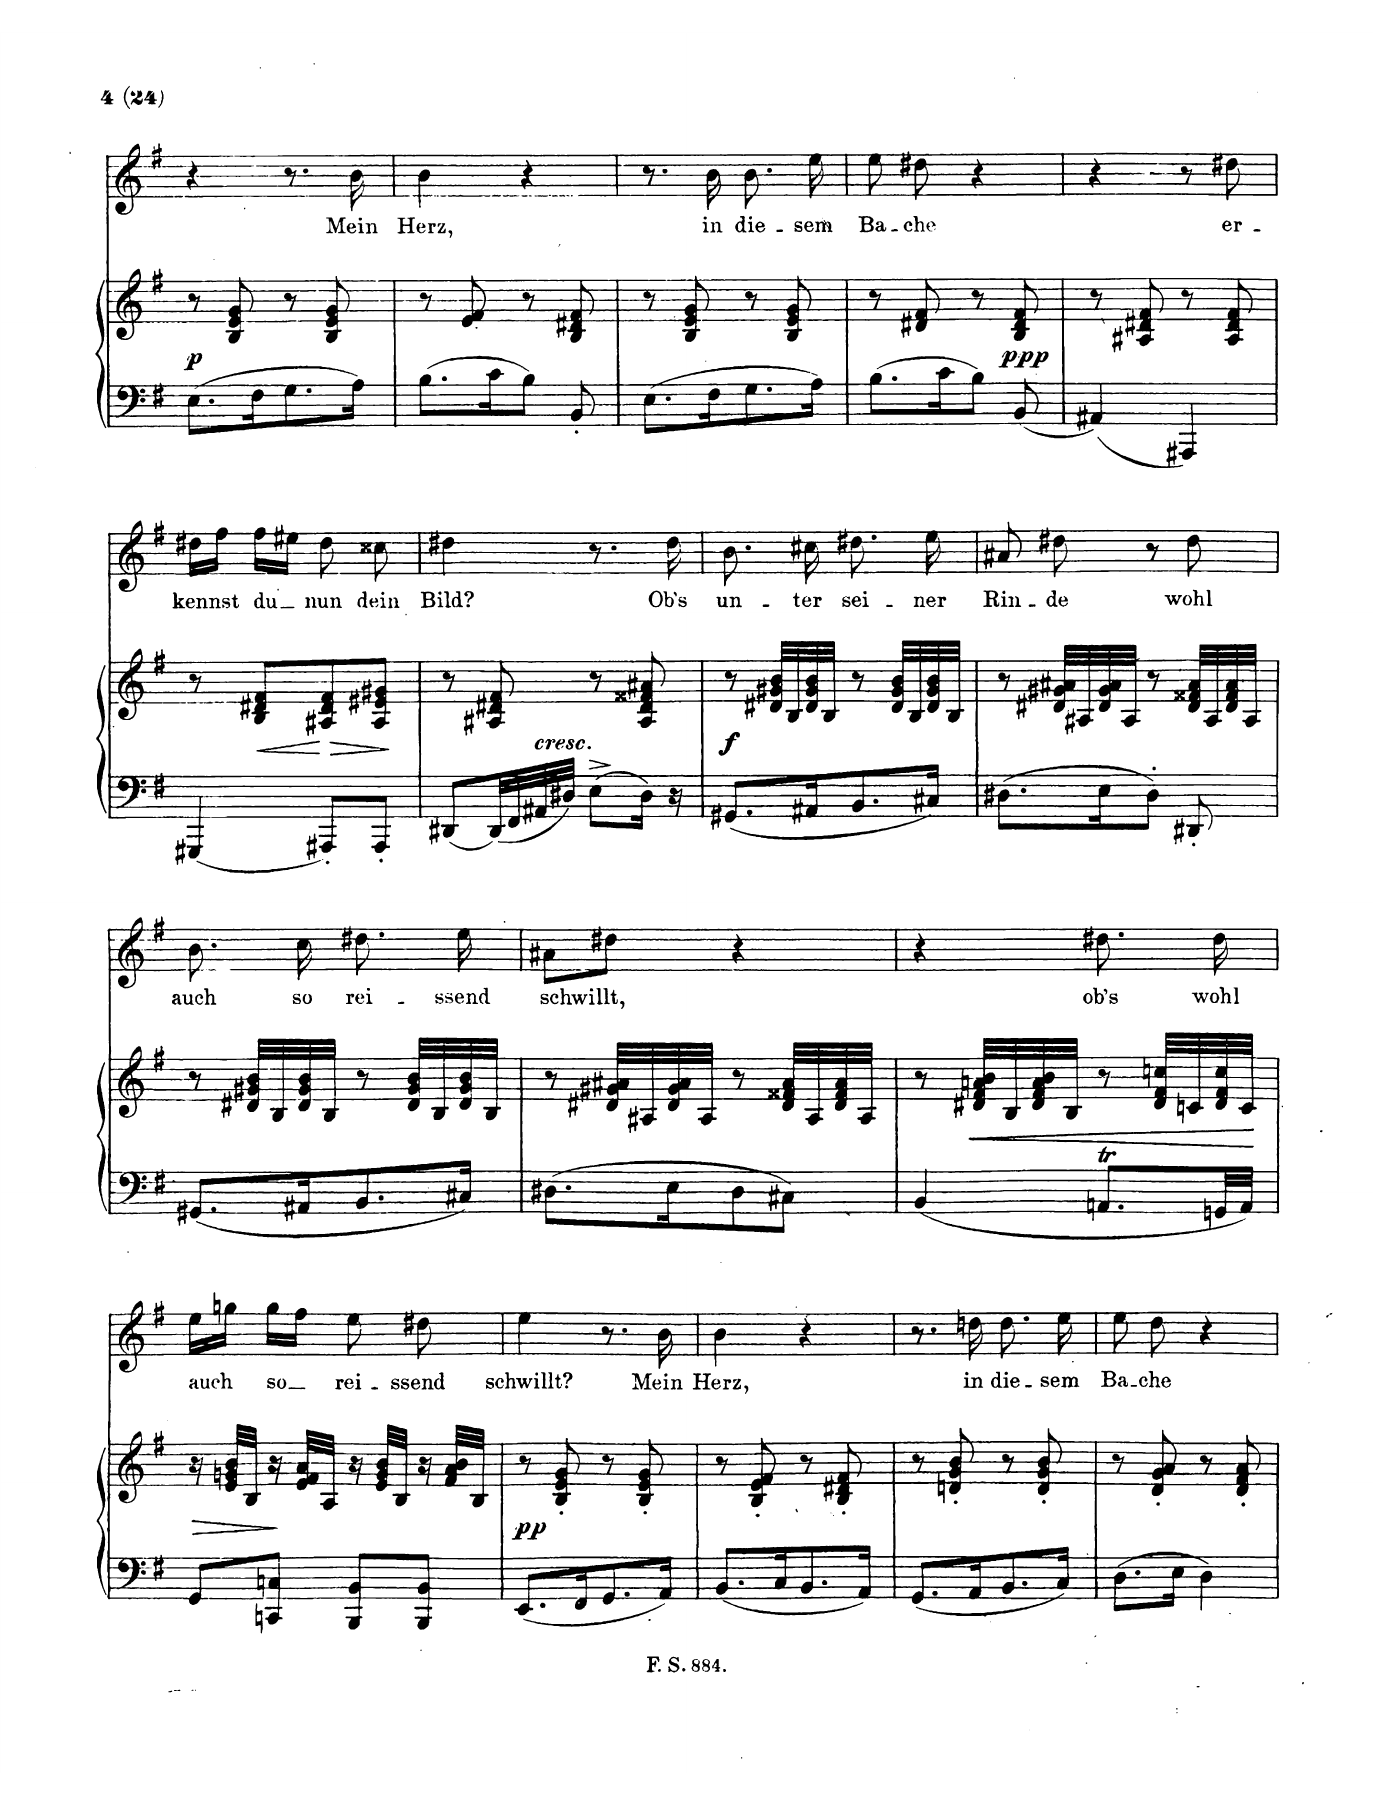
**kern	**kern	**dynam	**kern	**text
*part2	*part2	*part2	*part1	*part1
*staff3	*staff2	*staff2/3	*staff1	*staff1
*I"Pianoforte	*	*	*I"Singstimme Voice	*
*I'Pno	*	*	*	*
*clefF4	*clefG2	*	*clefG2	*
*k[f#]	*k[f#]	*	*k[f#]	*
*M2/4	*M2/4	*	*M2/4	*
=41	=41	=41	=41	=41
!	!	!LO:DY:b	!	!
8.E\L	8r	p	4r	.
.	8B/ 8e/ 8g/	.	.	.
16F#\K	.	.	.	.
8.G\	8r	.	8.r	.
.	8B/ 8e/ 8g/	.	.	.
16A\Jk	.	.	16b\	Mein
=42	=42	=42	=42	=42
8.B\L	8r	.	4b\	Herz,
.	8e/ 8f#/	.	.	.
16c\K	.	.	.	.
8B\J	8r	.	4r	.
8BB'/	8B/ 8d#X/ 8f#/	.	.	.
=43	=43	=43	=43	=43
8.E\L	8r	.	8.r	.
.	8B/ 8e/ 8g/	.	.	.
16F#\K	.	.	16b\	in
8.G\	8r	.	8.b\	die-
.	8B/ 8e/ 8g/	.	.	.
16A\Jk	.	.	16ee\	-sem
=44	=44	=44	=44	=44
8.B\L	8r	.	8ee\	Ba-
.	8d#X/ 8f#/	.	8dd#X\	-che
16c\K	.	.	.	.
8B\J	8r	.	4r	.
!	!	!LO:DY:b	!	!
8BB/	8B/ 8d#/ 8f#/	ppp	.	.
=45	=45	=45	=45	=45
4AA#X/	8r	.	4r	.
.	8A#X/ 8d#X/ 8f#/	.	.	.
4AAA#X/	8r	.	8r	.
.	8A#/ 8d#/ 8f#/	.	8dd#X\	er-
=46	=46	=46	=46	=46
4GGG#X/	8r	.	(16dd#X\LL	-kennst
.	.	.	16ff#\JJ)	.
!	!	!LO:HP:b	!	!
.	8B/ 8d#X/ 8f#/	<	(16ff#\LL	du
.	.	.	16ee#X\JJ)	.
!	!	!LO:HP:n=1:b	!	!
8AAA#X`/L	8A#X/ 8d#/ 8f#/L	[ >	8dd#\L	nun
8AAA#`/J	8A#/ 8e#X/ 8g#X/J	.	8cc##X\J	dein
.	.	]	.	.
=47	=47	=47	=47	=47
8DD#X/L	8r	.	4dd#X\	Bild?
!	!LO:TX:b:i:t=cresc.	!	!	!
32DD#/LL	8A#X/ 8d#X/ 8f#/	.	.	.
32FF#/	.	.	.	.
32AA#X/	.	.	.	.
32D#X/JJJ	.	.	.	.
8E^<\L	8r	.	8.r	.
16D#\Jk	8A#/ 8d#/ 8f##X/ 8a#X/	.	.	.
16r	.	.	16dd#\	Ob’s
=48	=48	=48	=48	=48
8.GG#X/L	8r	.	8.b\	un-
.	32d#X/ 32g#X/ 32b/LLL	.	.	.
.	32B/	.	.	.
16AA#X/K	32d#/ 32g#/ 32b/	.	16cc#X\	-ter
.	32B/JJJ	.	.	.
8.BB/	8r	.	8.dd#X\	sei-
.	32d#/ 32g#/ 32b/LLL	.	.	.
.	32B/	.	.	.
16C#X/Jk	32d#/ 32g#/ 32b/	.	16ee\	-ner
.	32B/JJJ	.	.	.
=49	=49	=49	=49	=49
8.D#X\L	8r	.	8a#X/	Rin-
.	32d#X/ 32g#X/ 32a#X/LLL	.	8dd#X\	-de
.	32A#X/	.	.	.
16E\K	32d#/ 32g#/ 32a#/	.	.	.
.	32A#/JJJ	.	.	.
8D#'\J	8r	.	8r	.
8DD#X'/	32d#/ 32f##X/ 32a#/LLL	.	8dd#\	wohl
.	32A#/	.	.	.
.	32d#/ 32f##/ 32a#/	.	.	.
.	32A#/JJJ	.	.	.
=50	=50	=50	=50	=50
8.GG#X/L	8r	.	8.b\	auch
.	32d#X/ 32g#X/ 32b/LLL	.	.	.
.	32B/	.	.	.
16AA#X/K	32d#/ 32g#/ 32b/	.	16cc#X\	so
.	32B/JJJ	.	.	.
8.BB/	8r	.	8.dd#X\	rei-
.	32d#/ 32g#/ 32b/LLL	.	.	.
.	32B/	.	.	.
16C#X/Jk	32d#/ 32g#/ 32b/	.	16ee\	-ssend
.	32B/JJJ	.	.	.
=51	=51	=51	=51	=51
8.D#X\L	8r	.	8a#X\L	schwillt,
.	32d#X/ 32g#X/ 32a#X/LLL	.	8dd#X\J	.
.	32A#X/	.	.	.
16E\K	32d#/ 32g#/ 32a#/	.	.	.
.	32A#/JJJ	.	.	.
8D#\	8r	.	4r	.
8C#X\J	32d#/ 32f##X/ 32a#/LLL	.	.	.
.	32A#/	.	.	.
.	32d#/ 32f##/ 32a#/	.	.	.
.	32A#/JJJ	.	.	.
=52	=52	=52	=52	=52
4BB/	8r	.	4r	.
!	!	!LO:HP:b	!	!
.	32d#X/ 32f#X/ 32an/ 32b/LLL	<	.	.
.	32B/	.	.	.
.	32d#/ 32f#/ 32a/ 32b/	.	.	.
.	32B/JJJ	.	.	.
8.AAnT/L	8r	.	8.dd#X\	ob’s
.	32d#/ 32f#/ 32ccn/LLL	.	.	.
.	32cn/	.	.	.
32GGn/LL	32d#/ 32f#/ 32cc/	.	16dd#\	wohl
32AA/JJJ	32c/JJJ	.	.	.
.	.	[	.	.
=53	=53	=53	=53	=53
!	!	!LO:HP:b	!	!
8GG/L	16r	>	16ee\LL	auch
.	32e/ 32gn/ 32b/LLL	.	16ggn\JJ	.
.	32B/JJJ	.	.	.
8CCn/ 8Cn/	16r	.	16gg\LL	so
.	32e/ 32f#/ 32a/LLL	]	16ff#\JJ	.
.	32A/JJJ	.	.	.
8BBB/ 8BB/	16r	.	8ee\	rei-
.	32e/ 32g/ 32b/LLL	.	.	.
.	32B/JJJ	.	.	.
8BBB/ 8BB/J	16r	.	8dd#X\	-ssend
.	32f#/ 32a/ 32b/LLL	.	.	.
.	32B/JJJ	.	.	.
=54	=54	=54	=54	=54
!	!	!LO:DY:b	!	!
8.EE/L	8r	pp	4ee\	schwillt?
.	8B/' 8e/' 8g/'	.	.	.
16FF#/K	.	.	.	.
8.GG/	8r	.	8.r	.
.	8B/' 8e/' 8g/'	.	.	.
16AA/Jk	.	.	16b\	Mein
=55	=55	=55	=55	=55
8.BB/L	8r	.	4b\	Herz,
.	8B/' 8e/' 8f#/'	.	.	.
16C/K	.	.	.	.
8.BB/	8r	.	4r	.
.	8B/' 8d#X/' 8f#/'	.	.	.
16AA/Jk	.	.	.	.
=56	=56	=56	=56	=56
8.GG/L	8r	.	8.r	.
.	8dn/' 8g/' 8b/'	.	.	.
16AA/K	.	.	16ddn\	in
8.BB/	8r	.	8.dd\	die-
.	8d/' 8g/' 8b/'	.	.	.
16C/Jk	.	.	16ee\	-sem
=57	=57	=57	=57	=57
8.D\L	8r	.	8ee\	Ba-
.	8d/' 8g/' 8a/'	.	8dd\	-che
16E\Jk	.	.	.	.
4D\	8r	.	4r	.
.	8d/' 8f#/' 8a/'	.	.	.
=	=	=	=	=
*-	*-	*-	*-	*-
